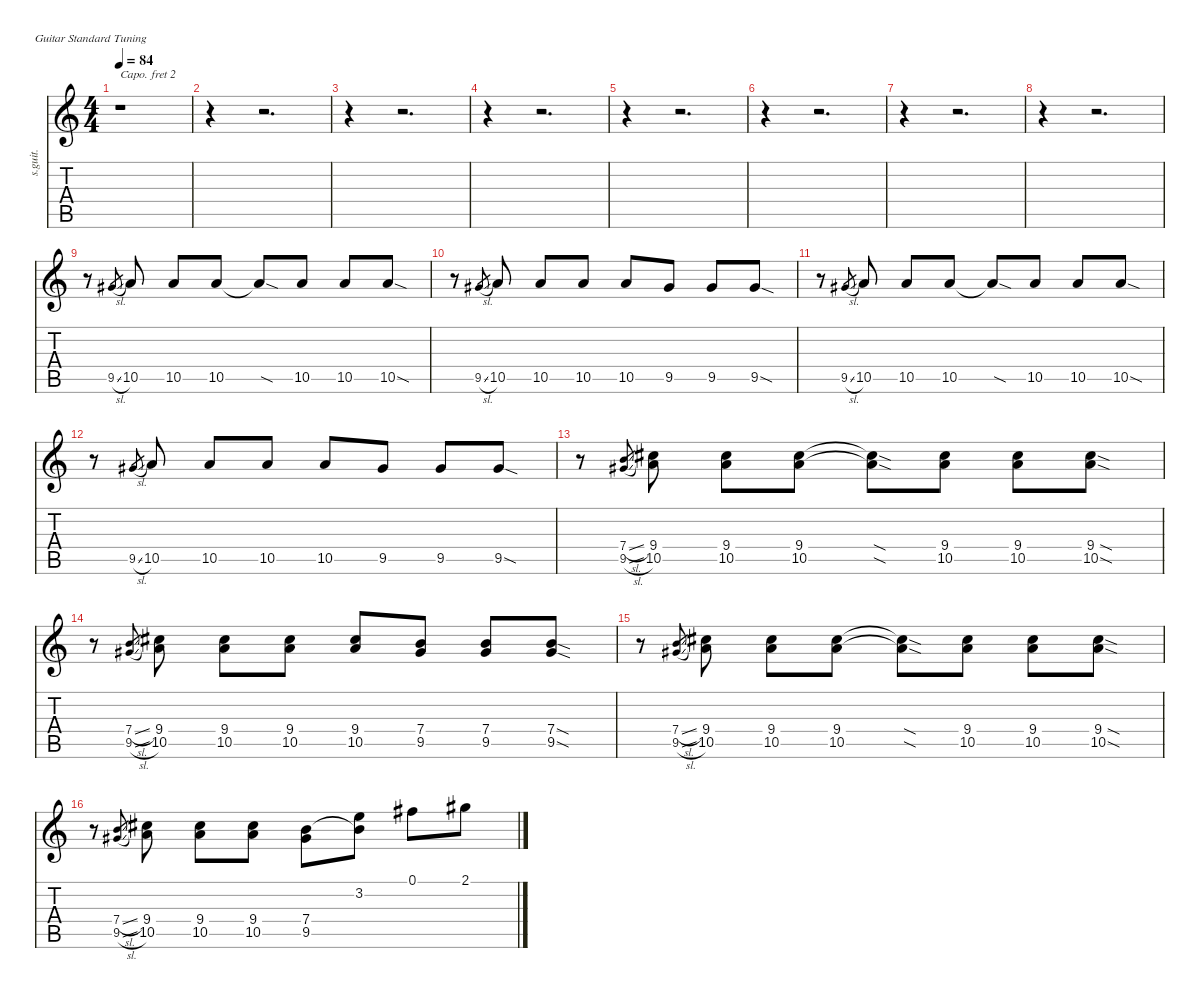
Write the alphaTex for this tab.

\defaultSystemsLayout 4
\hideDynamics
\bracketExtendMode nobrackets
\otherSystemsTrackNameOrientation horizontal
\track ("唱歌" "s.guit.") {instrument acousticguitarsteel}
\staff {score tabs}
\capo 2
\tuning (E4 B3 G3 D3 A2 E2)
\ts (4 4)
\tempo 84
\clef g2
\ks c
r.1{dy f} |
r.4 r.2{d} |
r.4 r.2{d} |
r.4 r.2{d} |
r.4 r.2{d} |
r.4 r.2{d} |
r.4 r.2{d} |
r.4 r.2{d} |
r.8 9.5{sl}.8{gr dy mf} 10.5.8{dy f} 10.5.8 10.5.8 10.5{sod t}.8 10.5.8 10.5.8 10.5{sod}.8 |
r.8 9.5{sl}.8{gr dy mf} 10.5.8{dy f} 10.5.8 10.5.8 10.5.8 9.5.8 9.5.8 9.5{sod}.8 |
r.8 9.5{sl}.8{gr dy mf} 10.5.8{dy f} 10.5.8 10.5.8 10.5{sod t}.8 10.5.8 10.5.8 10.5{sod}.8 |
r.8 9.5{sl}.8{gr dy mf} 10.5.8{dy f} 10.5.8 10.5.8 10.5.8 9.5.8 9.5.8 9.5{sod}.8 |
r.8 (7.4{sl} 9.5{sl}).8{gr dy mf} (9.4 10.5).8{dy f} (9.4 10.5).8 (9.4 10.5).8 (9.4{sod t} 10.5{sod t}).8 (9.4 10.5).8 (9.4 10.5).8 (9.4{sod} 10.5{sod}).8 |
r.8 (7.4{sl} 9.5{sl}).8{gr dy mf} (9.4 10.5).8{dy f} (9.4 10.5).8 (9.4 10.5).8 (9.4 10.5).8 (7.4 9.5).8 (7.4 9.5).8 (7.4{sod} 9.5{sod}).8 |
r.8 (7.4{sl} 9.5{sl}).8{gr dy mf} (9.4 10.5).8{dy f} (9.4 10.5).8 (9.4 10.5).8 (9.4{sod t} 10.5{sod t}).8 (9.4 10.5).8 (9.4 10.5).8 (9.4{sod} 10.5{sod}).8 |
r.8 (7.4{sl} 9.5{sl}).8{gr dy mf} (9.4 10.5).8{dy f} (9.4 10.5).8 (9.4 10.5).8 (7.4 9.5).8 (3.2 7.4{t}).8 0.1.8 2.1.8
